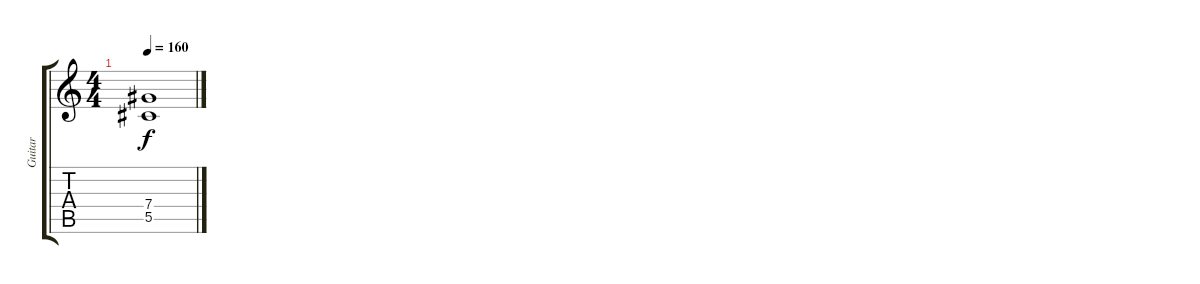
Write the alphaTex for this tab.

\track ("Guitar" "Guitar") {instrument distortionguitar}
\staff {score tabs}
\tuning (Eb4 Bb3 Gb3 Db3 Ab2 Eb2) {hide}
\ts (4 4)
\tempo 160
\clef g2
\ks c
(7.4{t} 5.5{t}).1{dy f}
